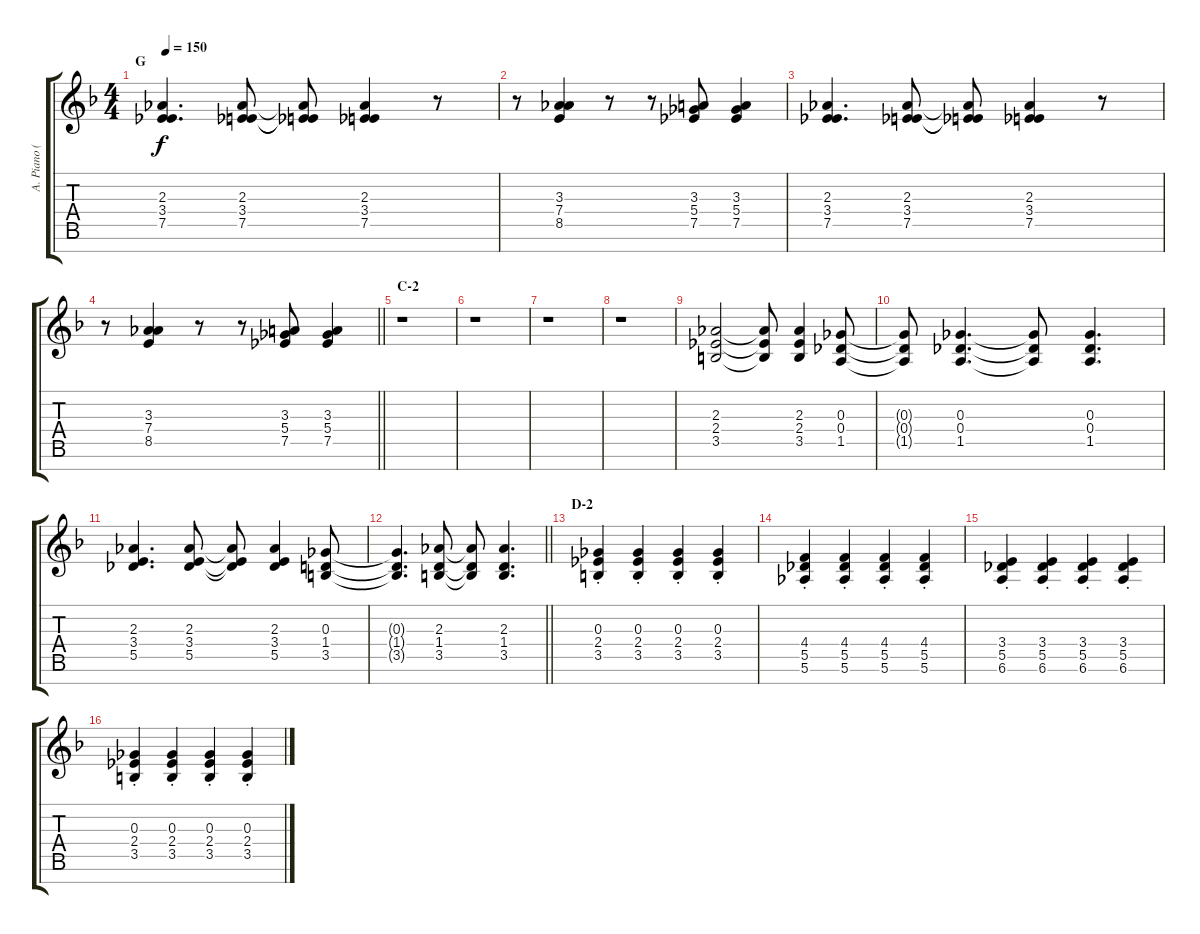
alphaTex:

\track ("A. Piano (Right Hand)" "A. Piano (") {instrument acousticgrandpiano}
\staff {score tabs}
\tuning (Eb5 Bb4 Gb4 Db4 Ab3 Eb3 Bb2) {hide}
\ts (4 4)
\section ("" "G")
\tempo 150
\clef g2
\ks f
(2.3 3.4 7.5).4{d dy f} (2.3 3.4 7.5).8 (2.3{t} 3.4{t} 7.5{t}).8 (2.3 3.4 7.5).4 r.8 |
r.8 (3.3 7.4 8.5).4 r.8 r.8 (3.3 5.4 7.5).8 (3.3 5.4 7.5).4 |
(2.3 3.4 7.5).4{d} (2.3 3.4 7.5).8 (2.3{t} 3.4{t} 7.5{t}).8 (2.3 3.4 7.5).4 r.8 |
\barLineRight lightlight
r.8 (3.3 7.4 8.5).4 r.8 r.8 (3.3 5.4 7.5).8 (3.3 5.4 7.5).4 |
\section ("" "C-2")
r.1 |
r.1 |
r.1 |
r.1 |
(2.3 2.4 3.5).2 (2.3{t} 2.4{t} 3.5{t}).8 (2.3 2.4 3.5).4 (0.3 0.4 1.5).8 |
(0.3{t} 0.4{t} 1.5{t}).8 (0.3 0.4 1.5).4{d} (0.3{t} 0.4{t} 1.5{t}).8 (0.3 0.4 1.5).4{d} |
(2.3 3.4 5.5).4{d} (2.3 3.4 5.5).8 (2.3{t} 3.4{t} 5.5{t}).8 (2.3 3.4 5.5).4 (0.3 1.4 3.5).8 |
\barLineRight lightlight
(0.3{t} 1.4{t} 3.5{t}).4{d} (2.3 1.4 3.5).8 (2.3{t} 1.4{t} 3.5{t}).8 (2.3 1.4 3.5).4{d} |
\section ("" "D-2")
(0.3{st} 2.4{st} 3.5{st}).4 (0.3{st} 2.4{st} 3.5{st}).4 (0.3{st} 2.4{st} 3.5{st}).4 (0.3{st} 2.4{st} 3.5{st}).4 |
(4.4{st} 5.5{st} 5.6{st}).4 (4.4{st} 5.5{st} 5.6{st}).4 (4.4{st} 5.5{st} 5.6{st}).4 (4.4{st} 5.5{st} 5.6{st}).4 |
(3.4{st} 5.5{st} 6.6{st}).4 (3.4{st} 5.5{st} 6.6{st}).4 (3.4{st} 5.5{st} 6.6{st}).4 (3.4{st} 5.5{st} 6.6{st}).4 |
(0.3{st} 2.4{st} 3.5{st}).4 (0.3{st} 2.4{st} 3.5{st}).4 (0.3{st} 2.4{st} 3.5{st}).4 (0.3{st} 2.4{st} 3.5{st}).4
